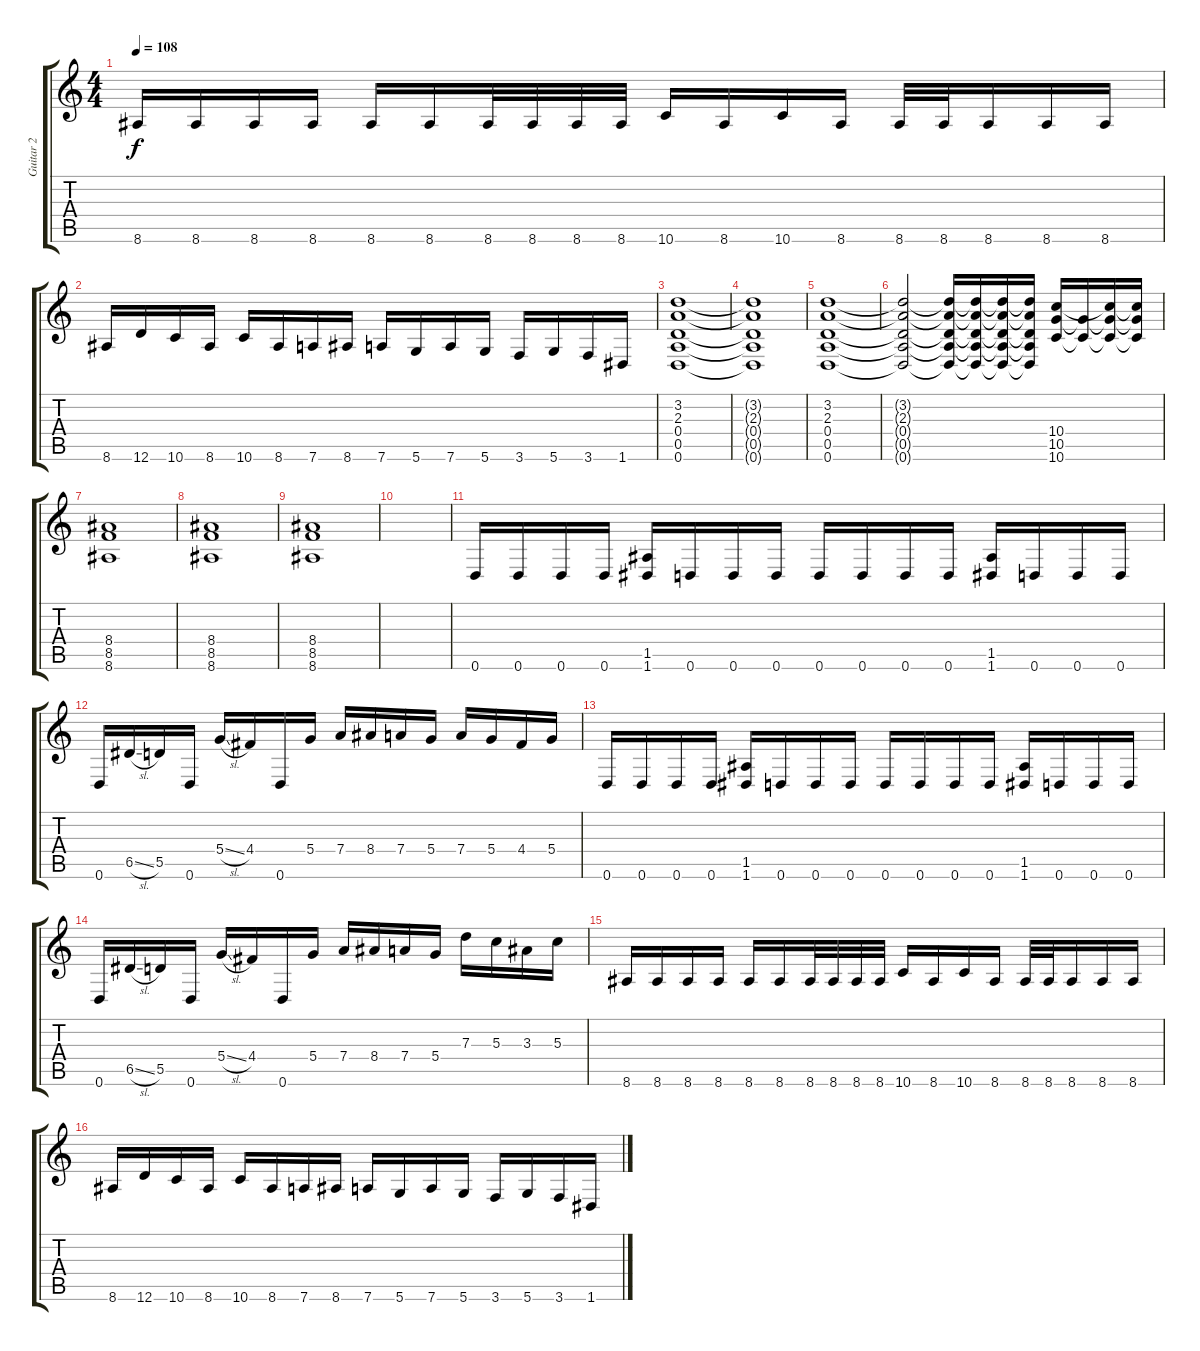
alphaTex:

\track ("Guitar 2" "Guitar 2") {instrument distortionguitar}
\staff {score tabs}
\tuning (E4 B3 G3 D3 A2 D2) {hide}
\ts (4 4)
\tempo 108
\clef g2
\ks c
8.6.16{dy f} 8.6.16 8.6.16 8.6.16 8.6.16 8.6.16 8.6.32 8.6.32 8.6.32 8.6.32 10.6.16 8.6.16 10.6.16 8.6.16 8.6.32 8.6.32 8.6.16 8.6.16 8.6.16 |
8.6.16 12.6.16 10.6.16 8.6.16 10.6.16 8.6.16 7.6.16 8.6.16 7.6.16 5.6.16 7.6.16 5.6.16 3.6.16 5.6.16 3.6.16 1.6.16 |
(3.2 2.3 0.4 0.5 0.6).1{volume 14} |
(3.2{t} 2.3{t} 0.4{t} 0.5{t} 0.6{t}).1 |
(3.2 2.3 0.4 0.5 0.6).1 |
(3.2{t} 2.3{t} 0.4{t} 0.5{t} 0.6{t}).2 (3.2{t} 2.3{t} 0.4{t} 0.5{t} 0.6{t}).16 (3.2{t} 2.3{t} 0.4{t} 0.5{t} 0.6{t}).16 (3.2{t} 2.3{t} 0.4{t} 0.5{t} 0.6{t}).16 (3.2{t} 2.3{t} 0.4{t} 0.5{t} 0.6{t}).16 (10.4 10.5 10.6).16 (10.5{t} 10.6{t}).16 (10.4{t} 10.5{t} 10.6{t}).16 (10.4{t} 10.5{t} 10.6{t}).16 |
(8.4 8.5 8.6).1 |
(8.4 8.5 8.6).1 |
(8.4 8.5 8.6).1 |
|
0.6.16{volume 16} 0.6.16 0.6.16 0.6.16 (1.5 1.6).16 0.6.16 0.6.16 0.6.16 0.6.16 0.6.16 0.6.16 0.6.16 (1.5 1.6).16 0.6.16 0.6.16 0.6.16 |
0.6.16 6.5{sl}.16 5.5.16 0.6.16 5.4{sl}.16 4.4.16 0.6.16 5.4.16 7.4.16 8.4.16 7.4.16 5.4.16 7.4.16 5.4.16 4.4.16 5.4.16 |
0.6.16 0.6.16 0.6.16 0.6.16 (1.5 1.6).16 0.6.16 0.6.16 0.6.16 0.6.16 0.6.16 0.6.16 0.6.16 (1.5 1.6).16 0.6.16 0.6.16 0.6.16 |
0.6.16 6.5{sl}.16 5.5.16 0.6.16 5.4{sl}.16 4.4.16 0.6.16 5.4.16 7.4.16 8.4.16 7.4.16 5.4.16 7.3.16 5.3.16 3.3.16 5.3.16 |
8.6.16 8.6.16 8.6.16 8.6.16 8.6.16 8.6.16 8.6.32 8.6.32 8.6.32 8.6.32 10.6.16 8.6.16 10.6.16 8.6.16 8.6.32 8.6.32 8.6.16 8.6.16 8.6.16 |
8.6.16 12.6.16 10.6.16 8.6.16 10.6.16 8.6.16 7.6.16 8.6.16 7.6.16 5.6.16 7.6.16 5.6.16 3.6.16 5.6.16 3.6.16 1.6.16
